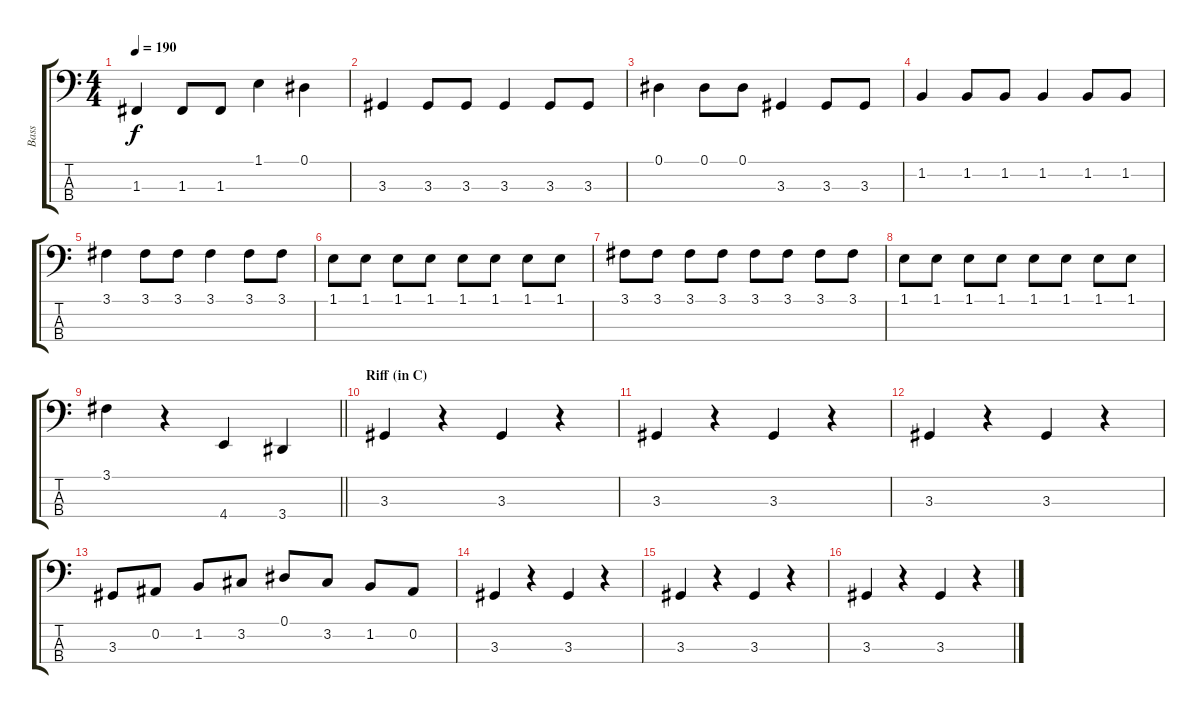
\track ("Bass" "Bass") {instrument electricbasspick}
\staff {score tabs}
\tuning (Eb2 Bb1 F1 C1) {hide}
\ts (4 4)
\tempo 190
\clef f4
\ks c
1.3.4{dy f} 1.3.8 1.3.8 1.1.4 0.1.4 |
3.3.4 3.3.8 3.3.8 3.3.4 3.3.8 3.3.8 |
0.1.4 0.1.8 0.1.8 3.3.4 3.3.8 3.3.8 |
1.2.4 1.2.8 1.2.8 1.2.4 1.2.8 1.2.8 |
3.1.4 3.1.8 3.1.8 3.1.4 3.1.8 3.1.8 |
1.1.8 1.1.8 1.1.8 1.1.8 1.1.8 1.1.8 1.1.8 1.1.8 |
3.1.8 3.1.8 3.1.8 3.1.8 3.1.8 3.1.8 3.1.8 3.1.8 |
1.1.8 1.1.8 1.1.8 1.1.8 1.1.8 1.1.8 1.1.8 1.1.8 |
\barLineRight lightlight
3.1.4 r.4 4.4.4 3.4.4 |
\section ("" "Riff (in C)")
3.3.4 r.4 3.3.4 r.4 |
3.3.4 r.4 3.3.4 r.4 |
3.3.4 r.4 3.3.4 r.4 |
3.3.8 0.2.8 1.2.8 3.2.8 0.1.8 3.2.8 1.2.8 0.2.8 |
3.3.4 r.4 3.3.4 r.4 |
3.3.4 r.4 3.3.4 r.4 |
3.3.4 r.4 3.3.4 r.4
